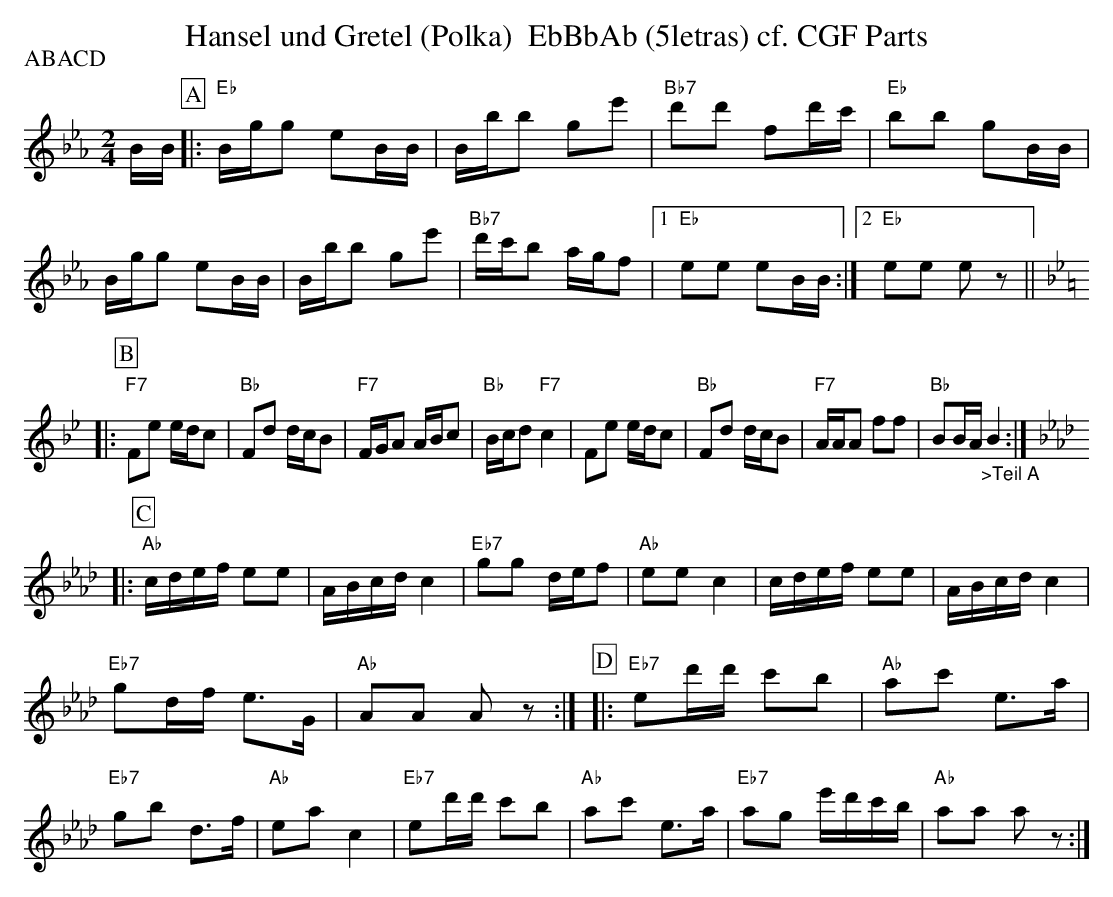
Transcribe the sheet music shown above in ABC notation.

X:1
T:Hansel und Gretel (Polka)  EbBbAb (5letras) cf. CGF Parts
P:ABACD
M:2/4
L:1/16
K:Ebmaj%%MIDI gchordon
BB [P:A] |: "Eb"Bgg2 e2BB | Bbb2 g2e'2 | "Bb7"d'2d'2 f2d'c' | "Eb"b2b2 g2BB | Bgg2 e2BB | Bbb2 g2e'2 | "Bb7"d'c'b2 agf2 |1 "Eb"e2e2 e2BB :|2 "Eb"e2e2 e2z2 || [P:B] [K:Bbmaj]
|: "F7"F2e2 edc2 | "Bb"F2d2 dcB2 | "F7"FGA2 ABc2 | "Bb"Bcd2"F7"c4 | F2e2 edc2 | "Bb"F2d2 dcB2 | "F7"AAA2 f2f2 | "Bb"B2BA"_>Teil A"B4 :| [P:C] [K:Abmaj]
|: "Ab"cdef e2e2 | ABcdc4 | "Eb7"g2g2 def2 | "Ab"e2e2 c4 | cdef e2e2 | ABcdc4 | "Eb7"g2df e3G | "Ab"A2A2 A2z2 :| [P:D]
|: "Eb7"e2d'd' c'2b2 | "Ab"a2c'2 e3a | "Eb7"g2b2 d3f | "Ab"e2a2c4 | "Eb7"e2d'd' c'2b2 | "Ab"a2c'2 e3a | "Eb7"a2g2 e'd'c'b | "Ab"a2a2 a2z2 :|
